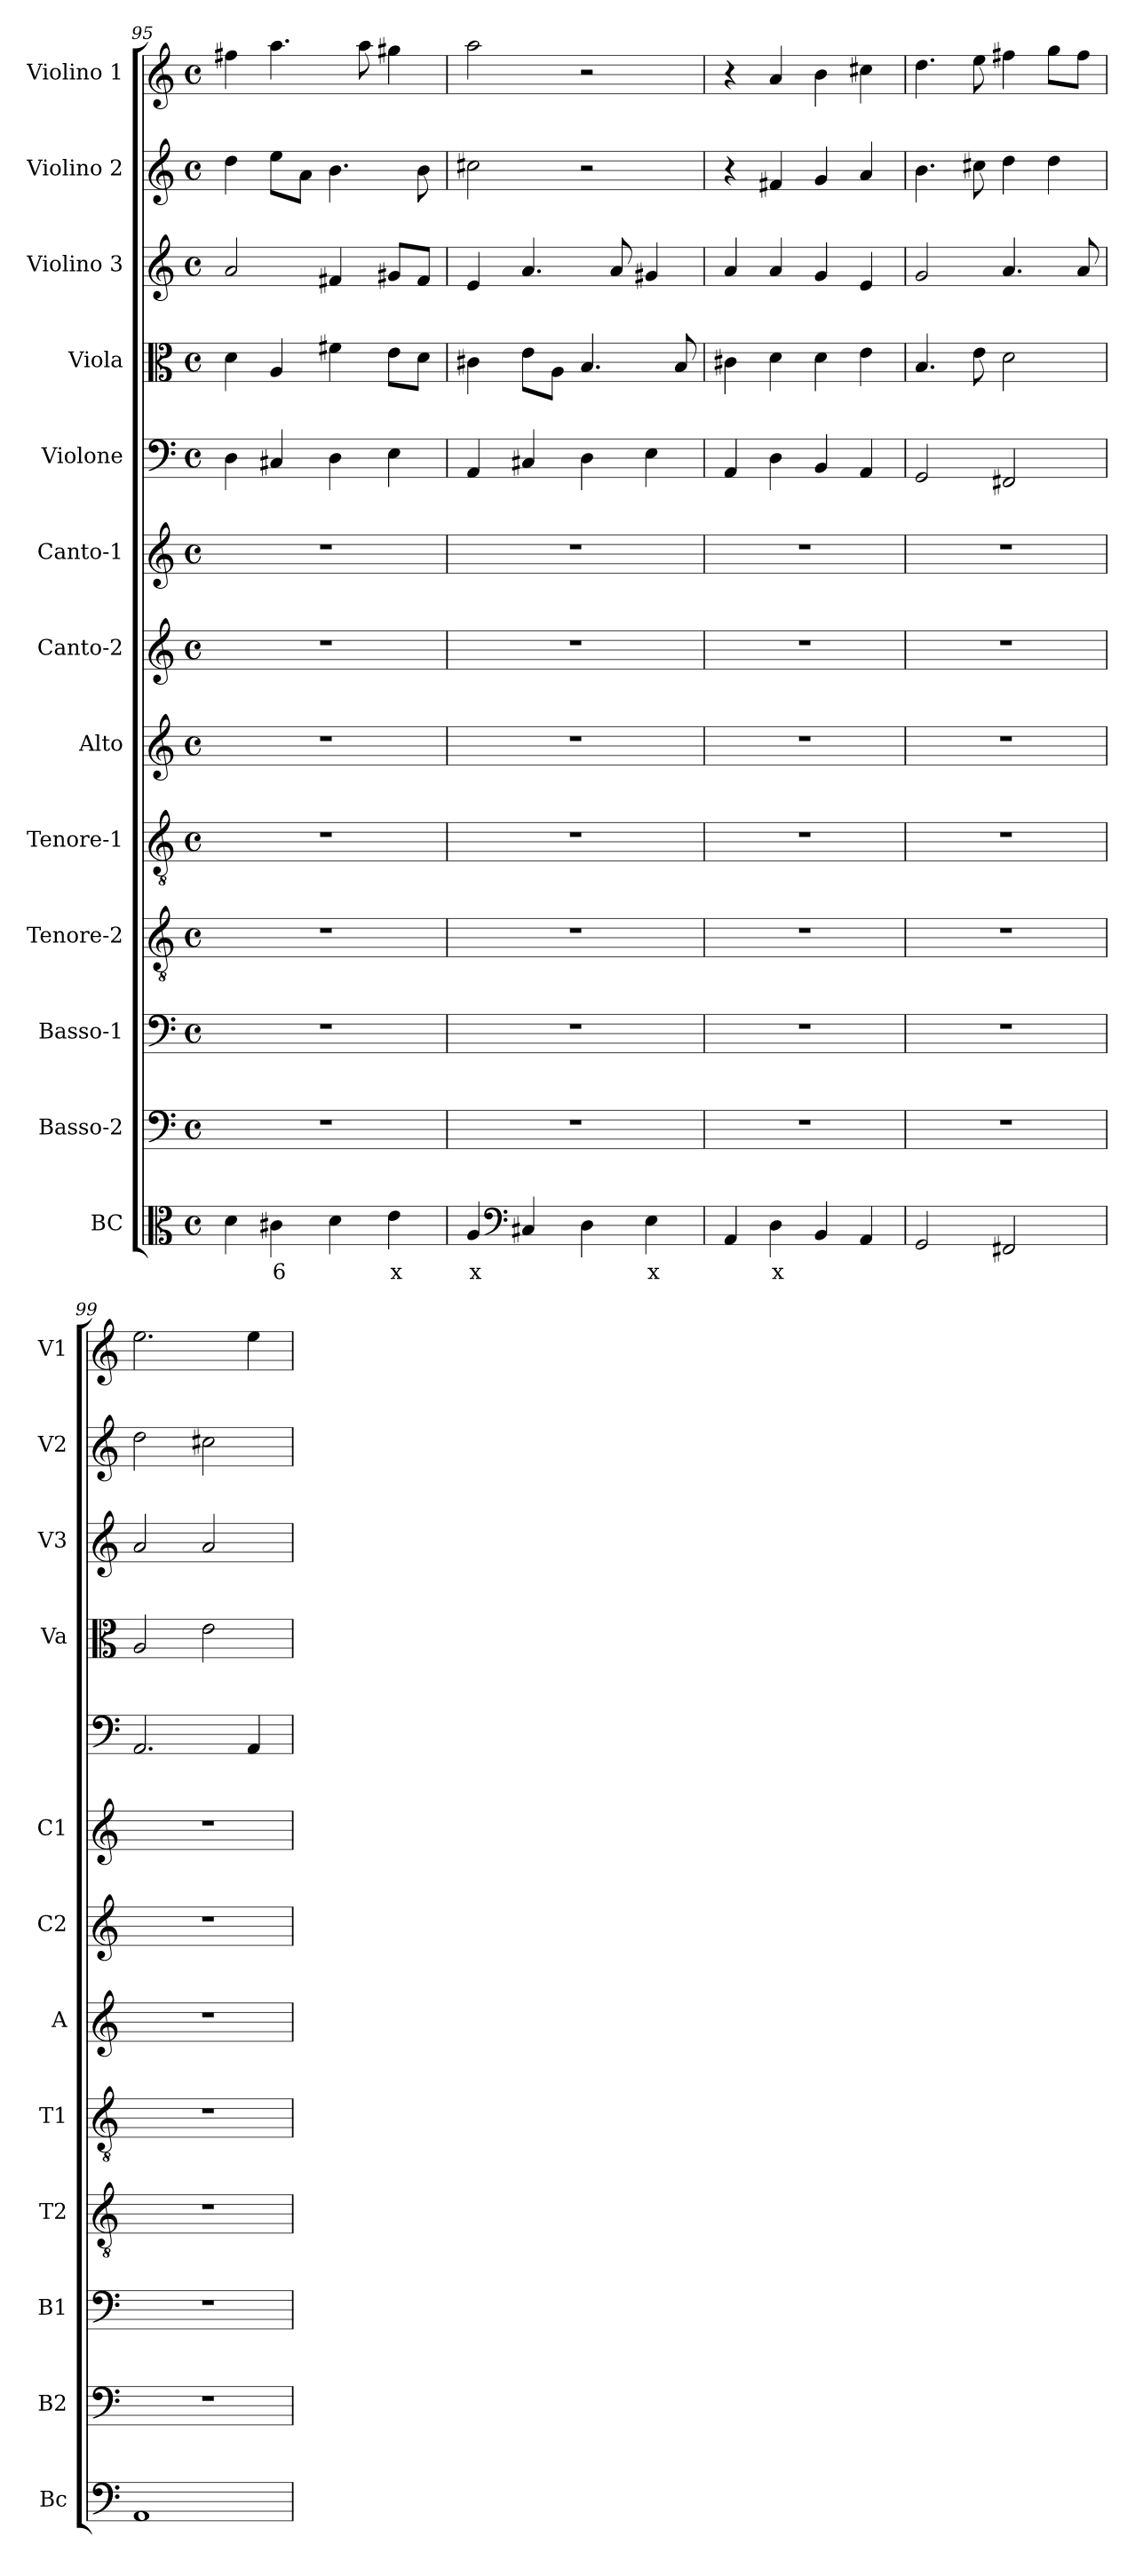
**kern	**text	**kern	**kern	**kern	**kern	**kern	**kern	**kern	**kern	**kern	**kern	**kern	**kern
*part13	*part13	*part12	*part11	*part10	*part9	*part8	*part7	*part6	*part5	*part4	*part3	*part2	*part1
*staff13	*staff13	*staff12	*staff11	*staff10	*staff9	*staff8	*staff7	*staff6	*staff5	*staff4	*staff3	*staff2	*staff1
*I"BC	*	*I"Basso-2	*I"Basso-1	*I"Tenore-2	*I"Tenore-1	*I"Alto	*I"Canto-2	*I"Canto-1	*I"Violone	*I"Viola	*I"Violino 3	*I"Violino 2	*I"Violino 1
*I'Bc	*	*I'B2	*I'B1	*I'T2	*I'T1	*I'A	*I'C2	*I'C1	*	*I'Va	*I'V3	*I'V2	*I'V1
*clefC3	*	*clefF4	*clefF4	*clefGv2	*clefGv2	*clefG2	*clefG2	*clefG2	*clefF4	*clefC3	*clefG2	*clefG2	*clefG2
*k[]	*	*k[]	*k[]	*k[]	*k[]	*k[]	*k[]	*k[]	*k[]	*k[]	*k[]	*k[]	*k[]
*C:	*	*C:	*C:	*C:	*C:	*C:	*C:	*C:	*C:	*C:	*C:	*C:	*C:
*M4/4	*	*M4/4	*M4/4	*M4/4	*M4/4	*M4/4	*M4/4	*M4/4	*M4/4	*M4/4	*M4/4	*M4/4	*M4/4
*met(c)	*	*met(c)	*met(c)	*met(c)	*met(c)	*met(c)	*met(c)	*met(c)	*met(c)	*met(c)	*met(c)	*met(c)	*met(c)
=95	=95	=95	=95	=95	=95	=95	=95	=95	=95	=95	=95	=95	=95
4d\	.	1r	1r	1r	1r	1r	1r	1r	4D\	4d\	2a/	4dd\	4ff#X\
!	!LO:LY:b	!	!	!	!	!	!	!	!	!	!	!	!
4c#X\	6	.	.	.	.	.	.	.	4C#X/	4A/	.	8ee\L	4.aa\
.	.	.	.	.	.	.	.	.	.	.	.	8a\J	.
4d\	.	.	.	.	.	.	.	.	4D\	4f#X\	4f#X/	4.b\	.
.	.	.	.	.	.	.	.	.	.	.	.	.	8aa\
!	!LO:LY:b	!	!	!	!	!	!	!	!	!	!	!	!
4e\	x	.	.	.	.	.	.	.	4E\	8e\L	8g#X/L	.	4gg#X\
.	.	.	.	.	.	.	.	.	.	8d\J	8f#/J	8b\	.
=96	=96	=96	=96	=96	=96	=96	=96	=96	=96	=96	=96	=96	=96
!	!LO:LY:b	!	!	!	!	!	!	!	!	!	!	!	!
4A/	x	1r	1r	1r	1r	1r	1r	1r	4AA/	4c#X\	4e/	2cc#X\	2aa\
*clefF4	*	*	*	*	*	*	*	*	*	*	*	*	*
4C#X/	.	.	.	.	.	.	.	.	4C#X/	8e\L	4.a/	.	.
.	.	.	.	.	.	.	.	.	.	8A\J	.	.	.
4D\	.	.	.	.	.	.	.	.	4D\	4.B/	.	2r	2r
.	.	.	.	.	.	.	.	.	.	.	8a/	.	.
!	!LO:LY:b	!	!	!	!	!	!	!	!	!	!	!	!
4E\	x	.	.	.	.	.	.	.	4E\	.	4g#X/	.	.
.	.	.	.	.	.	.	.	.	.	8B/	.	.	.
=97	=97	=97	=97	=97	=97	=97	=97	=97	=97	=97	=97	=97	=97
4AA/	.	1r	1r	1r	1r	1r	1r	1r	4AA/	4c#X\	4a/	4r	4r
!	!LO:LY:b	!	!	!	!	!	!	!	!	!	!	!	!
4D\	x	.	.	.	.	.	.	.	4D\	4d\	4a/	4f#X/	4a/
4BB/	.	.	.	.	.	.	.	.	4BB/	4d\	4g/	4g/	4b\
4AA/	.	.	.	.	.	.	.	.	4AA/	4e\	4e/	4a/	4cc#X\
=98	=98	=98	=98	=98	=98	=98	=98	=98	=98	=98	=98	=98	=98
2GG/	.	1r	1r	1r	1r	1r	1r	1r	2GG/	4.B/	2g/	4.b\	4.dd\
.	.	.	.	.	.	.	.	.	.	8e\	.	8cc#X\	8ee\
2FF#X/	.	.	.	.	.	.	.	.	2FF#X/	2d\	4.a/	4dd\	4ff#X\
.	.	.	.	.	.	.	.	.	.	.	.	4dd\	8gg\L
.	.	.	.	.	.	.	.	.	.	.	8a/	.	8ff#\J
=99	=99	=99	=99	=99	=99	=99	=99	=99	=99	=99	=99	=99	=99
1AA	.	1r	1r	1r	1r	1r	1r	1r	2.AA/	2A/	2a/	2dd\	2.ee\
.	.	.	.	.	.	.	.	.	.	2e\	2a/	2cc#X\	.
.	.	.	.	.	.	.	.	.	4AA/	.	.	.	4ee\
=	=	=	=	=	=	=	=	=	=	=	=	=	=
*-	*-	*-	*-	*-	*-	*-	*-	*-	*-	*-	*-	*-	*-
